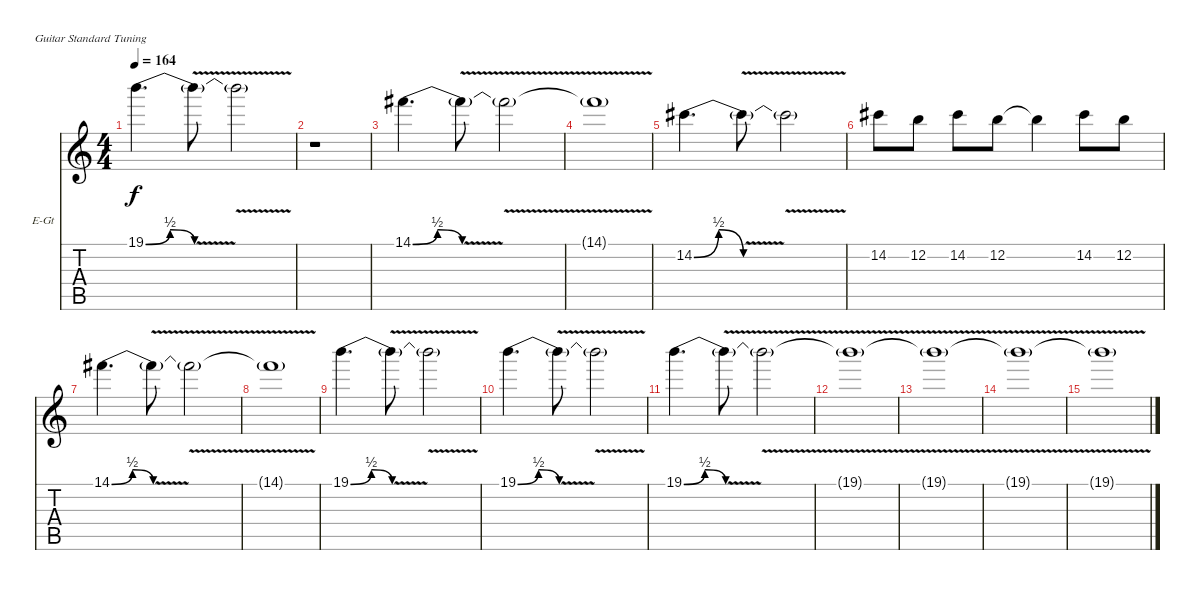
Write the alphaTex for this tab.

\defaultSystemsLayout 4
\bracketExtendMode nobrackets
\firstSystemTrackNameOrientation horizontal
\otherSystemsTrackNameOrientation horizontal
\track ("Mike McCready (Drive)" "E-Gt") {instrument overdrivenguitar}
\staff {score tabs}
\tuning (E4 B3 G3 D3 A2 E2)
\ts (4 4)
\tempo 164
\clef g2
\ks c
19.1{be (bendrelease 0 0 30 2 30 2 60 0)}.4{d dy f} 19.1{v t}.8 19.1{v t}.2 |
r.1 |
14.1{be (bendrelease 0 0 30 2 30 2 60 0)}.4{d} 14.1{v t}.8 14.1{v t}.2 |
14.1{v t}.1 |
14.2{be (bendrelease 0 0 30 2 30 2 60 0)}.4{d} 14.2{v t}.8 14.2{v t}.2 |
14.2.8 12.2.8 14.2.8 12.2.8 12.2{t}.4 14.2.8 12.2.8 |
14.1{be (bendrelease 0 0 30 2 30 2 60 0)}.4{d} 14.1{v t}.8 14.1{v t}.2 |
14.1{v t}.1 |
19.1{be (bendrelease 0 0 30 2 30 2 60 0)}.4{d} 19.1{v t}.8 19.1{v t}.2 |
19.1{be (bendrelease 0 0 30 2 30 2 60 0)}.4{d} 19.1{v t}.8 19.1{v t}.2 |
19.1{be (bendrelease 0 0 30 2 30 2 60 0)}.4{d} 19.1{v t}.8 19.1{v t}.2 |
19.1{v t}.1 |
19.1{v t}.1 |
19.1{v t}.1 |
19.1{v t}.1
